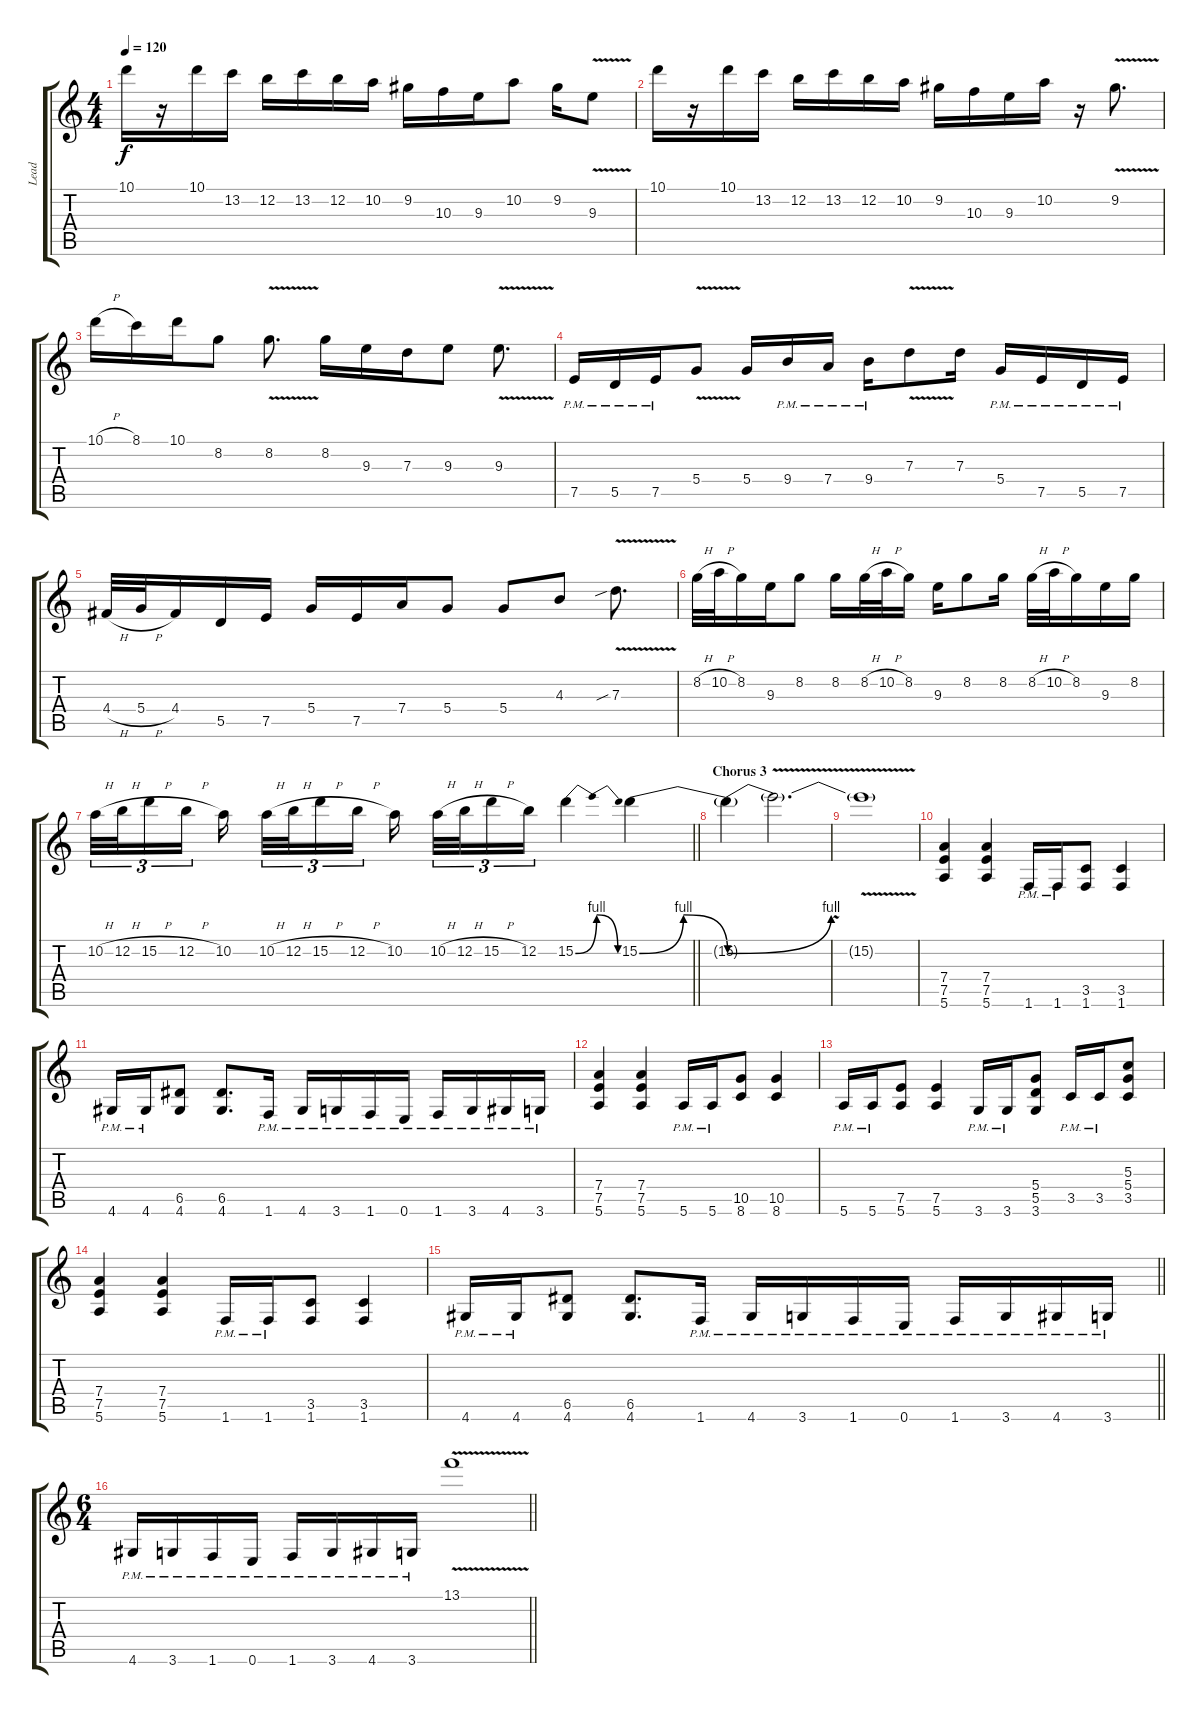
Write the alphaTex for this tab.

\track ("Lead" "Lead") {instrument distortionguitar}
\staff {score tabs}
\tuning (E4 B3 G3 D3 A2 E2) {hide}
\ts (4 4)
\tempo 120
\clef g2
\ks c
10.1.16{dy f} r.16 10.1.16 13.2.16 12.2.16 13.2.16 12.2.16 10.2.16 9.2.16 10.3.16 9.3.16 10.2.8 9.2.16 9.3{v}.8 |
10.1.16 r.16 10.1.16 13.2.16 12.2.16 13.2.16 12.2.16 10.2.16 9.2.16 10.3.16 9.3.16 10.2.16 r.16 9.2{v}.8{d} |
10.1{h}.16 8.1.16 10.1.16 8.2.8 8.2{v}.8{d} 8.2.16 9.3.16 7.3.16 9.3.8 9.3{v}.8{d} |
7.5{pm}.16 5.5{pm}.16 7.5{pm}.16 5.4{v}.8 5.4.16 9.4{pm}.16 7.4{pm}.16 9.4{pm}.16 7.3{v}.8 7.3.16 5.4{pm}.16 7.5{pm}.16 5.5{pm}.16 7.5{pm}.16 |
4.4{h}.32 5.4{h}.32 4.4.16 5.5.16 7.5.16 5.4.16 7.5.16 7.4.16 5.4.8 5.4.8 4.3.8 7.3{v sib}.8{d} |
8.2{h}.32 10.2{h}.32 8.2.16 9.3.16 8.2.8 8.2.16 8.2{h}.32 10.2{h}.32 8.2.16 9.3.16 8.2.8 8.2.16 8.2{h}.32 10.2{h}.32 8.2.16 9.3.16 8.2.16 |
\barLineRight lightlight
10.2{h}.32{tu (3 2)} 12.2{h}.32{tu (3 2)} 15.2{h}.16{tu (3 2)} 12.2{h}.16{tu (3 2) beam splitsecondary} 10.2.16{beam splitsecondary} 10.2{h}.32{tu (3 2)} 12.2{h}.32{tu (3 2)} 15.2{h}.16{tu (3 2)} 12.2{h}.16{tu (3 2) beam splitsecondary} 10.2.16{beam splitsecondary} 10.2{h}.32{tu (3 2)} 12.2{h}.32{tu (3 2)} 15.2{h}.16{tu (3 2)} 12.2.16{tu (3 2)} 15.2{be (bendrelease 0 0 30 4 30 4 60 0)}.4 15.2{be (bendrelease 0 0 30 4 30 4 60 0)}.4 |
\section ("" "Chorus 3")
15.2{be (bend 0 0 60 4) t}.4 15.2{v t}.2{d} |
15.2{t}.1 |
(7.4 7.5 5.6).4{volume 13} (7.4 7.5 5.6).4 1.6{pm}.16 1.6{pm}.16 (3.5 1.6).8 (3.5 1.6).4 |
4.6{pm}.16 4.6{pm}.16 (6.5 4.6).8 (6.5 4.6).8{d} 1.6{pm}.16 4.6{pm}.16 3.6{pm}.16 1.6{pm}.16 0.6{pm}.16 1.6{pm}.16 3.6{pm}.16 4.6{pm}.16 3.6{pm}.16 |
(7.4 7.5 5.6).4 (7.4 7.5 5.6).4 5.6{pm}.16 5.6{pm}.16 (10.5 8.6).8 (10.5 8.6).4 |
5.6{pm}.16 5.6{pm}.16 (7.5 5.6).8 (7.5 5.6).4 3.6{pm}.16 3.6{pm}.16 (5.4 5.5 3.6).8 3.5{pm}.16 3.5{pm}.16 (5.3 5.4 3.5).8 |
(7.4 7.5 5.6).4 (7.4 7.5 5.6).4 1.6{pm}.16 1.6{pm}.16 (3.5 1.6).8 (3.5 1.6).4 |
\barLineRight lightlight
4.6{pm}.16 4.6{pm}.16 (6.5 4.6).8 (6.5 4.6).8{d} 1.6{pm}.16 4.6{pm}.16 3.6{pm}.16 1.6{pm}.16 0.6{pm}.16 1.6{pm}.16 3.6{pm}.16 4.6{pm}.16 3.6{pm}.16 |
\ts (6 4)
\barLineRight lightlight
4.6{pm}.16 3.6{pm}.16 1.6{pm}.16 0.6{pm}.16 1.6{pm}.16 3.6{pm}.16 4.6{pm}.16 3.6{pm}.16 13.1{v}.1{volume 0}
